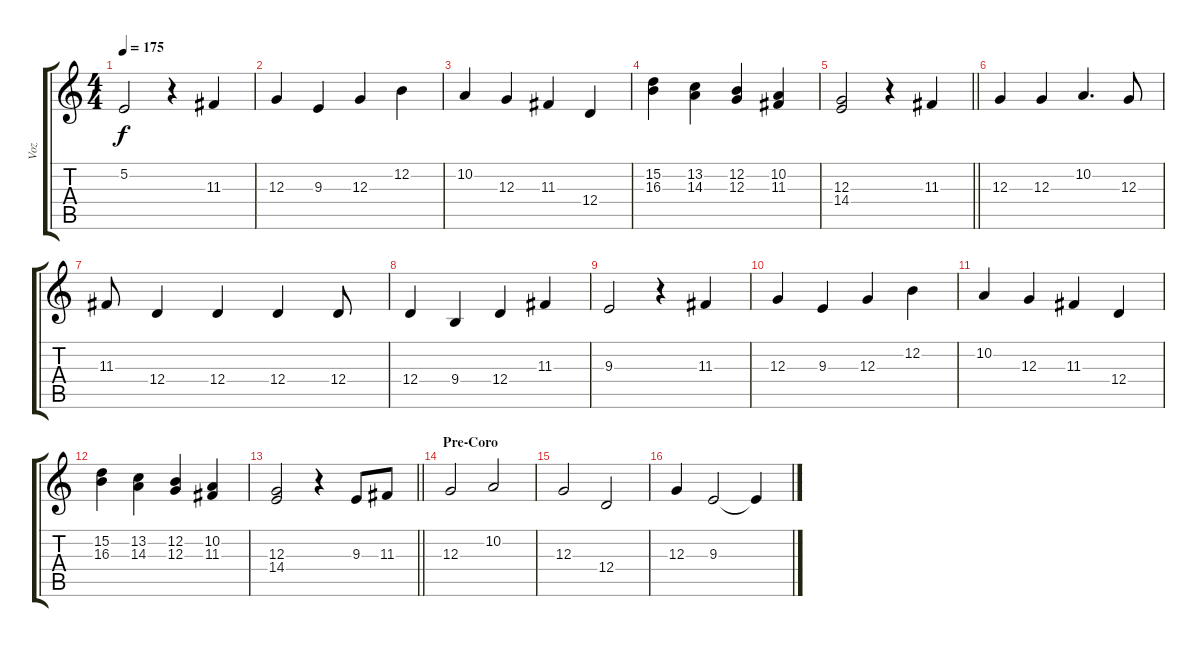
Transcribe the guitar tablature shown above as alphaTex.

\track ("Voz" "Voz") {instrument stringensemble1}
\staff {score tabs}
\tuning (E4 B3 G3 D3 A2 E2) {hide}
\ts (4 4)
\tempo 175
\clef g2
\ks c
5.2.2{dy f} r.4 11.3.4 |
12.3.4 9.3.4 12.3.4 12.2.4 |
10.2.4 12.3.4 11.3.4 12.4.4 |
(15.2 16.3).4 (13.2 14.3).4 (12.2 12.3).4 (10.2 11.3).4 |
\barLineRight lightlight
(12.3 14.4).2 r.4 11.3.4 |
\section ("" "")
12.3.4 12.3.4 10.2.4{d} 12.3.8 |
11.3.8 12.4.4 12.4.4 12.4.4 12.4.8 |
12.4.4 9.4.4 12.4.4 11.3.4 |
9.3.2 r.4 11.3.4 |
12.3.4 9.3.4 12.3.4 12.2.4 |
10.2.4 12.3.4 11.3.4 12.4.4 |
(15.2 16.3).4 (13.2 14.3).4 (12.2 12.3).4 (10.2 11.3).4 |
\barLineRight lightlight
(12.3 14.4).2 r.4 9.3.8 11.3.8 |
\section ("" "Pre-Coro")
12.3.2 10.2.2 |
12.3.2 12.4.2 |
12.3.4 9.3.2 9.3{t}.4
